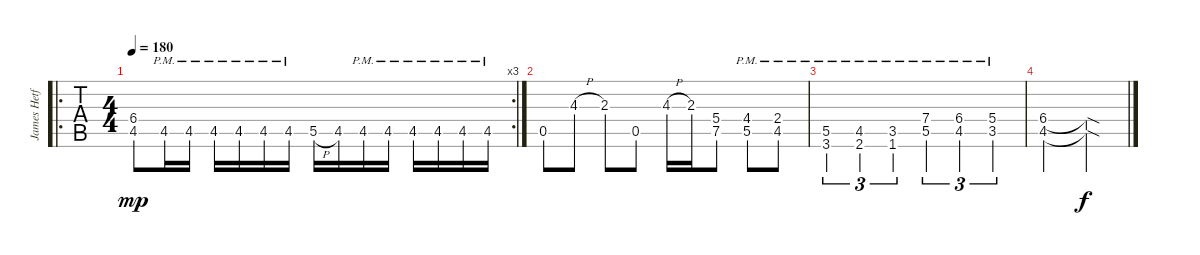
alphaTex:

\track ("James Hetfield" "James Hetf") {instrument distortionguitar}
\staff {tabs}
\tuning (E4 B3 G3 D3 A2 E2) {hide}
\ro
\rc 3
\ts (4 4)
\tempo 180
\clef g2
\ks c
(6.4 4.5).8{dy mp} 4.5{pm}.16 4.5{pm}.16 4.5{pm}.16 4.5{pm}.16 4.5{pm}.16 4.5{pm}.16 5.5{h}.16 4.5.16 4.5{pm}.16 4.5{pm}.16 4.5{pm}.16 4.5{pm}.16 4.5{pm}.16 4.5{pm}.16 |
0.5.8 4.3{h}.8 2.3.8 0.5.8 4.3{h}.16 2.3.16 (5.4 7.5).8 (4.4{pm} 5.5{pm}).8 (2.4{pm} 4.5{pm}).8 |
(5.5{pm} 3.6{pm}).4{tu (3 2)} (4.5{pm} 2.6{pm}).4{tu (3 2)} (3.5{pm} 1.6{pm}).4{tu (3 2)} (7.4{pm} 5.5{pm}).4{tu (3 2)} (6.4{pm} 4.5{pm}).4{tu (3 2)} (5.4{pm} 3.5{pm}).4{tu (3 2)} |
(6.4 4.5).2 (6.4{sod t} 4.5{sod t}).2{dy f}
